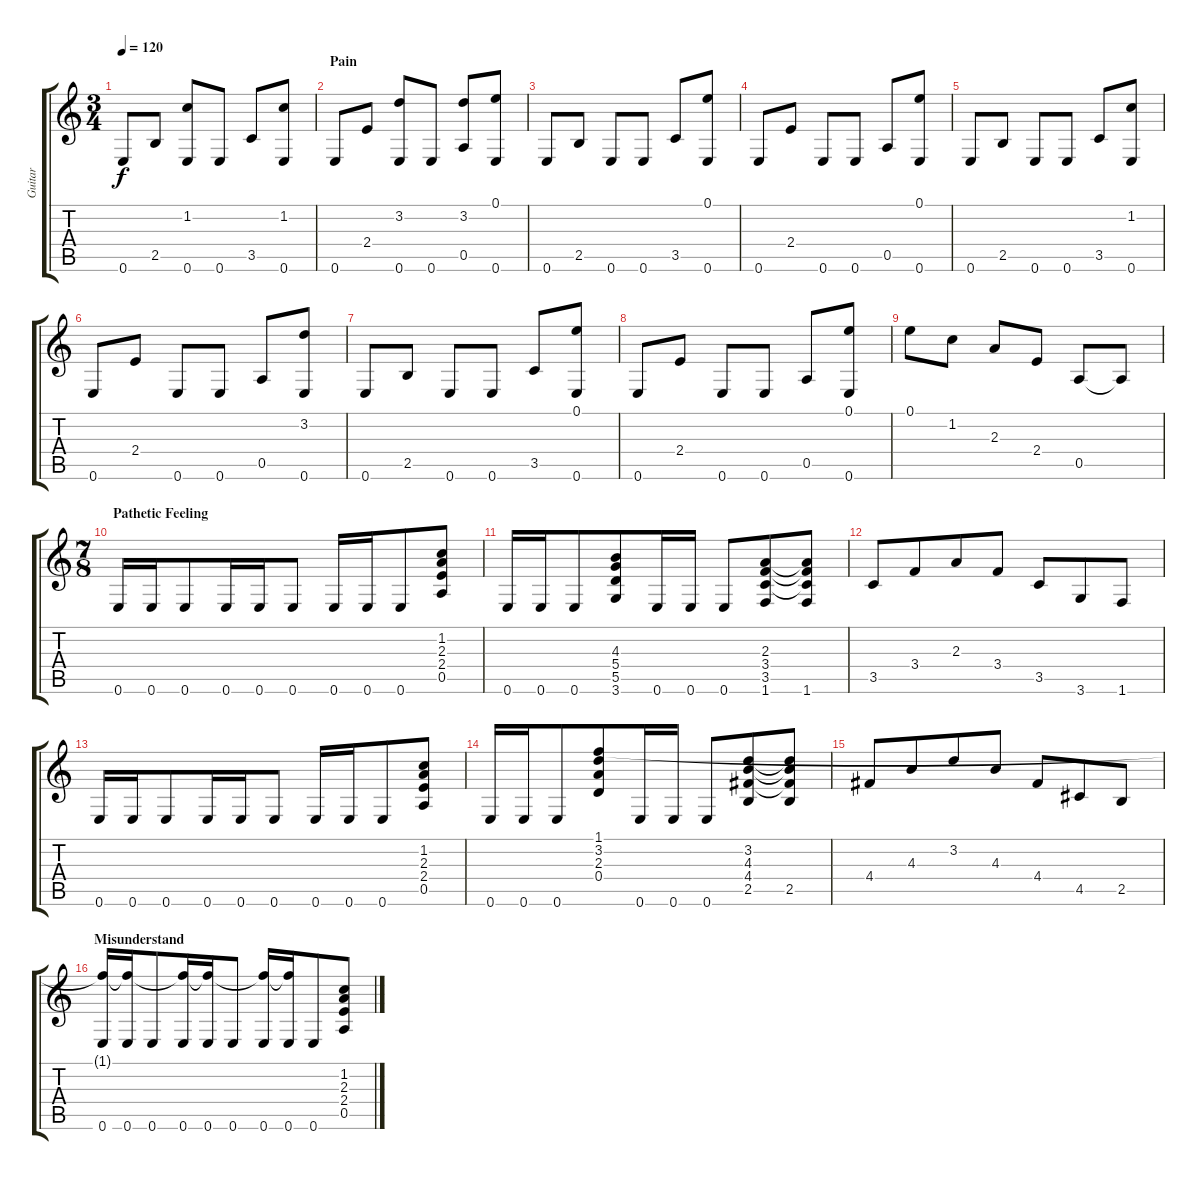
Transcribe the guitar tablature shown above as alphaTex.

\track ("Guitar" "Guitar") {instrument acousticguitarnylon}
\staff {score tabs}
\tuning (E4 B3 G3 D3 A2 E2) {hide}
\ts (3 4)
\tempo 120
\clef g2
\ks c
0.6.8{dy f} 2.5.8 (1.2 0.6).8 0.6.8 3.5.8 (1.2 0.6).8 |
\section ("" "Pain")
0.6.8 2.4.8 (3.2 0.6).8 0.6.8 (3.2 0.5).8 (0.1 0.6).8 |
0.6.8 2.5.8 0.6.8 0.6.8 3.5.8 (0.1 0.6).8 |
0.6.8 2.4.8 0.6.8 0.6.8 0.5.8 (0.1 0.6).8 |
0.6.8 2.5.8 0.6.8 0.6.8 3.5.8 (1.2 0.6).8 |
0.6.8 2.4.8 0.6.8 0.6.8 0.5.8 (3.2 0.6).8 |
0.6.8 2.5.8 0.6.8 0.6.8 3.5.8 (0.1 0.6).8 |
0.6.8 2.4.8 0.6.8 0.6.8 0.5.8 (0.1 0.6).8 |
0.1.8 1.2.8 2.3.8 2.4.8 0.5.8 0.5{t}.8 |
\ts (7 8)
\section ("" "Pathetic Feeling")
0.6.16 0.6.16 0.6.8 0.6.16 0.6.16 0.6.8 0.6.16 0.6.16 0.6.8 (1.2 2.3 2.4 0.5).8 |
0.6.16 0.6.16 0.6.8 (4.3 5.4 5.5 3.6).8 0.6.16 0.6.16 0.6.8 (2.3 3.4 3.5 1.6).8 (2.3{t} 3.4{t} 3.5{t} 1.6).8 |
3.5.8 3.4.8 2.3.8 3.4.8 3.5.8 3.6.8 1.6.8 |
0.6.16 0.6.16 0.6.8 0.6.16 0.6.16 0.6.8 0.6.16 0.6.16 0.6.8 (1.2 2.3 2.4 0.5).8 |
0.6.16 0.6.16 0.6.8 (1.1 3.2 2.3 0.4).8 0.6.16 0.6.16 0.6.8 (3.2 4.3 4.4 2.5).8 (3.2{t} 4.3{t} 4.4{t} 2.5).8 |
4.4.8 4.3.8 3.2.8 4.3.8 4.4.8 4.5.8 2.5.8 |
\section ("" "Misunderstand")
(1.1{t} 0.6).16 (1.1{t} 0.6).16 0.6.8 (1.1{t} 0.6).16 (1.1{t} 0.6).16 0.6.8 (1.1{t} 0.6).16 (1.1{t} 0.6).16 0.6.8 (1.2 2.3 2.4 0.5).8
